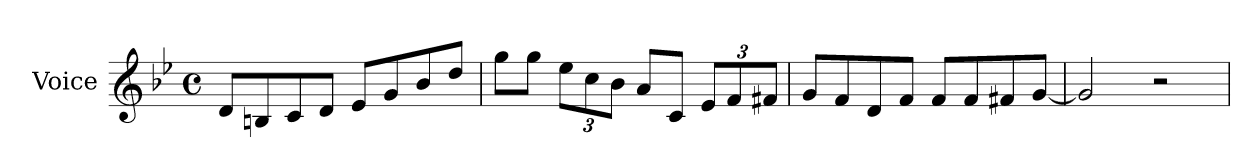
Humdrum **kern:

**kern
*part1
*staff1
*I"Voice
*I'Voice
*clefG2
*k[b-e-]
*M4/4
*met(c)
=1
8d/L
8Bn/
8c/
8d/J
8e-/L
8g/
8b-/
8dd/J
=2
8gg\L
8gg\J
12ee-\L
12cc\
12b-\J
8a/L
8c/J
12e-/L
12f/
12f#X/J
=3
8g/L
8f/
8d/
8f/J
8f/L
8f/
8f#X/
[<8g/J
=4
2g/]
2rcc
=
*-
